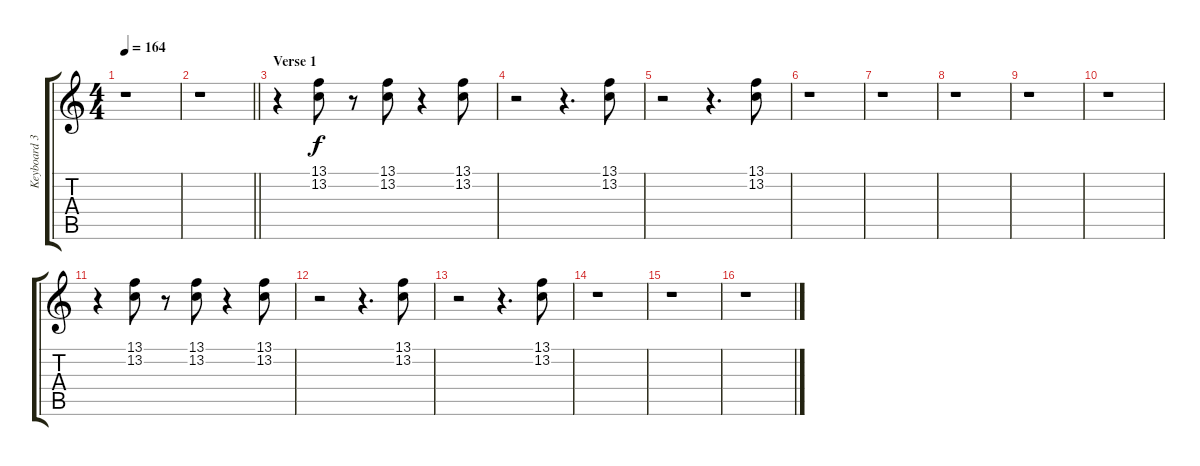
\track ("Keyboard 3 (Pizzicato Strings)" "Keyboard 3") {instrument pizzicatostrings}
\staff {score tabs}
\tuning (E4 B3 G3 D3 A2 E2) {hide}
\ts (4 4)
\tempo 164
\clef g2
\ks c
r.1{dy f} |
\barLineRight lightlight
r.1 |
\section ("" "Verse 1")
r.4 (13.1 13.2).8 r.8 (13.1 13.2).8 r.4 (13.1 13.2).8 |
r.2 r.4{d} (13.1 13.2).8 |
r.2 r.4{d} (13.1 13.2).8 |
r.1 |
r.1 |
r.1 |
r.1 |
r.1 |
r.4 (13.1 13.2).8 r.8 (13.1 13.2).8 r.4 (13.1 13.2).8 |
r.2 r.4{d} (13.1 13.2).8 |
r.2 r.4{d} (13.1 13.2).8 |
r.1 |
r.1 |
r.1
